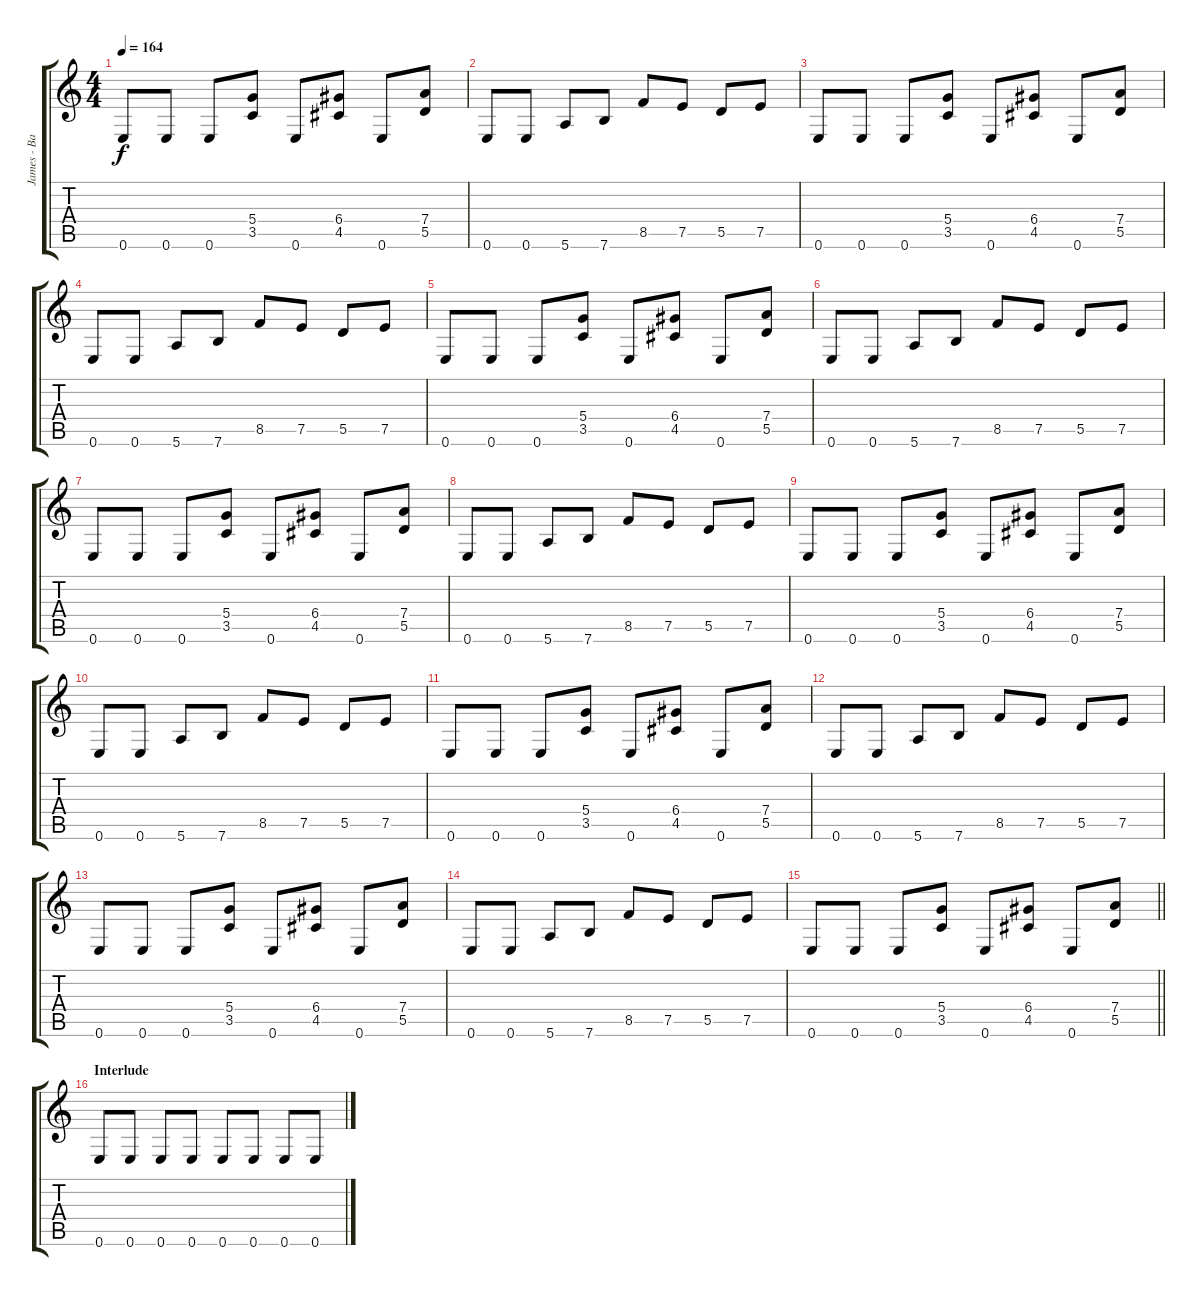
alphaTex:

\track ("James - Back Guitar" "James - Ba") {solo instrument overdrivenguitar}
\staff {score tabs}
\tuning (E4 B3 G3 D3 A2 E2) {hide}
\ts (4 4)
\tempo 164
\clef g2
\ks c
0.6.8{dy f} 0.6.8 0.6.8 (5.4 3.5).8 0.6.8 (6.4 4.5).8 0.6.8 (7.4 5.5).8 |
0.6.8 0.6.8 5.6.8 7.6.8 8.5.8 7.5.8 5.5.8 7.5.8 |
0.6.8 0.6.8 0.6.8 (5.4 3.5).8 0.6.8 (6.4 4.5).8 0.6.8 (7.4 5.5).8 |
0.6.8 0.6.8 5.6.8 7.6.8 8.5.8 7.5.8 5.5.8 7.5.8 |
0.6.8 0.6.8 0.6.8 (5.4 3.5).8 0.6.8 (6.4 4.5).8 0.6.8 (7.4 5.5).8 |
0.6.8 0.6.8 5.6.8 7.6.8 8.5.8 7.5.8 5.5.8 7.5.8 |
0.6.8 0.6.8 0.6.8 (5.4 3.5).8 0.6.8 (6.4 4.5).8 0.6.8 (7.4 5.5).8 |
0.6.8 0.6.8 5.6.8 7.6.8 8.5.8 7.5.8 5.5.8 7.5.8 |
0.6.8 0.6.8 0.6.8 (5.4 3.5).8 0.6.8 (6.4 4.5).8 0.6.8 (7.4 5.5).8 |
0.6.8 0.6.8 5.6.8 7.6.8 8.5.8 7.5.8 5.5.8 7.5.8 |
0.6.8 0.6.8 0.6.8 (5.4 3.5).8 0.6.8 (6.4 4.5).8 0.6.8 (7.4 5.5).8 |
0.6.8 0.6.8 5.6.8 7.6.8 8.5.8 7.5.8 5.5.8 7.5.8 |
0.6.8 0.6.8 0.6.8 (5.4 3.5).8 0.6.8 (6.4 4.5).8 0.6.8 (7.4 5.5).8 |
0.6.8 0.6.8 5.6.8 7.6.8 8.5.8 7.5.8 5.5.8 7.5.8 |
\barLineRight lightlight
0.6.8 0.6.8 0.6.8 (5.4 3.5).8 0.6.8 (6.4 4.5).8 0.6.8 (7.4 5.5).8 |
\section ("" "Interlude")
0.6.8 0.6.8 0.6.8 0.6.8 0.6.8 0.6.8 0.6.8 0.6.8
